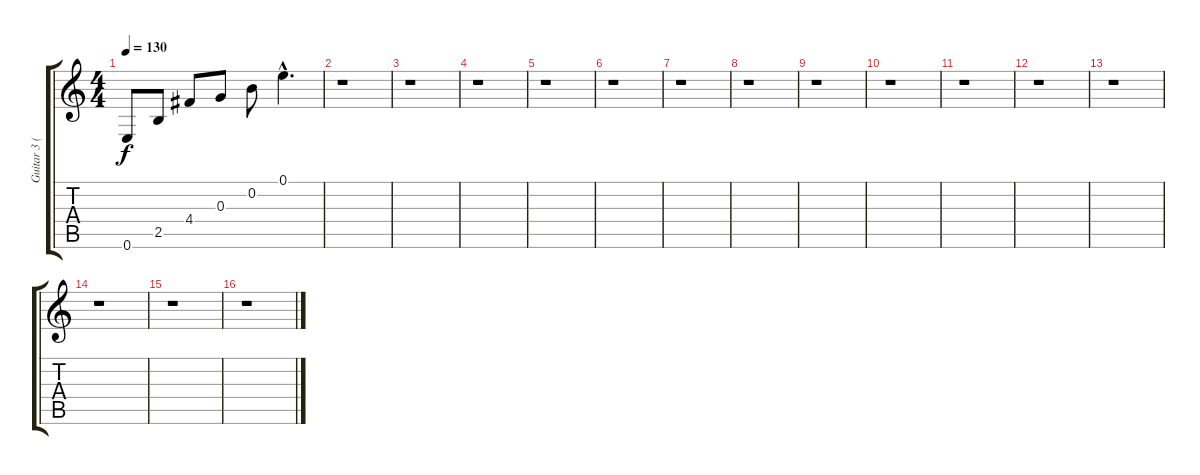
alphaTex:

\track ("Guitar 3 (clean)" "Guitar 3 (") {instrument electricguitarclean}
\staff {score tabs}
\tuning (E4 B3 G3 D3 A2 E2) {hide}
\ts (4 4)
\tempo 130
\clef g2
\ks c
0.6.8{dy f} 2.5.8 4.4.8 0.3.8 0.2.8 0.1{hac}.4{d} |
r.1 |
r.1 |
r.1 |
r.1 |
r.1 |
r.1 |
r.1 |
r.1 |
r.1 |
r.1 |
r.1 |
r.1 |
r.1 |
r.1 |
r.1
